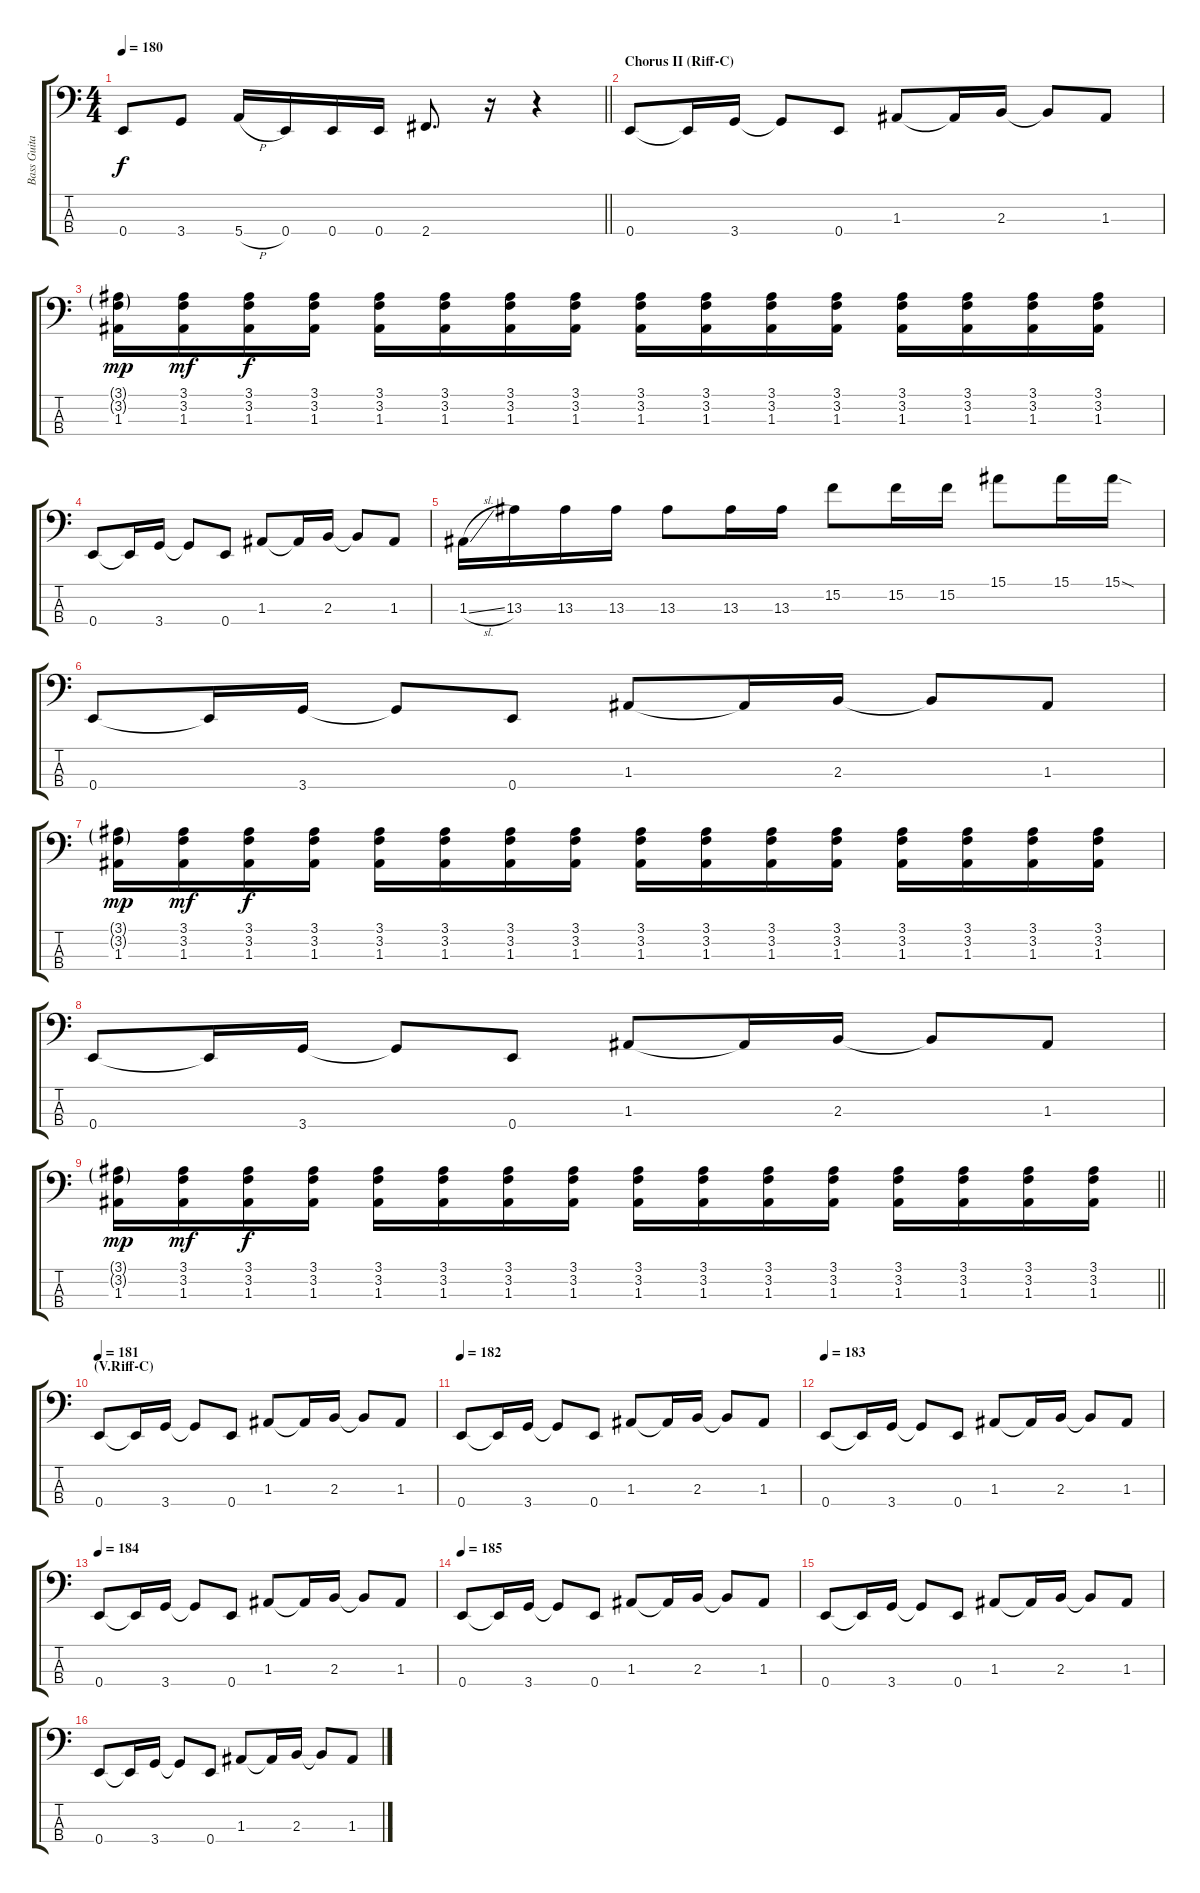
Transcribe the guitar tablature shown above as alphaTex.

\track ("Bass Guitar" "Bass Guita") {instrument electricbassfinger}
\staff {score tabs}
\tuning (G2 D2 A1 E1) {hide}
\ts (4 4)
\tempo 180
\clef f4
\barLineRight lightlight
\ks c
0.4.8{dy f} 3.4.8 5.4{h}.16 0.4.16 0.4.16 0.4.16 2.4.8{d} r.16 r.4 |
\section ("" "Chorus II (Riff-C)")
0.4.8 0.4{t}.16 3.4.16 3.4{t}.8 0.4.8 1.3.8 1.3{t}.16 2.3.16 2.3{t}.8 1.3.8 |
(3.1{g} 3.2{g} 1.3).16{dy mp} (3.1 3.2 1.3).16{dy mf} (3.1 3.2 1.3).16{dy f} (3.1 3.2 1.3).16 (3.1 3.2 1.3).16 (3.1 3.2 1.3).16 (3.1 3.2 1.3).16 (3.1 3.2 1.3).16 (3.1 3.2 1.3).16 (3.1 3.2 1.3).16 (3.1 3.2 1.3).16 (3.1 3.2 1.3).16 (3.1 3.2 1.3).16 (3.1 3.2 1.3).16 (3.1 3.2 1.3).16 (3.1 3.2 1.3).16 |
0.4.8 0.4{t}.16 3.4.16 3.4{t}.8 0.4.8 1.3.8 1.3{t}.16 2.3.16 2.3{t}.8 1.3.8 |
1.3{sl}.16 13.3.16 13.3.16 13.3.16 13.3.8 13.3.16 13.3.16 15.2.8 15.2.16 15.2.16 15.1.8 15.1.16 15.1{sod}.16 |
0.4.8 0.4{t}.16 3.4.16 3.4{t}.8 0.4.8 1.3.8 1.3{t}.16 2.3.16 2.3{t}.8 1.3.8 |
(3.1{g} 3.2{g} 1.3).16{dy mp} (3.1 3.2 1.3).16{dy mf} (3.1 3.2 1.3).16{dy f} (3.1 3.2 1.3).16 (3.1 3.2 1.3).16 (3.1 3.2 1.3).16 (3.1 3.2 1.3).16 (3.1 3.2 1.3).16 (3.1 3.2 1.3).16 (3.1 3.2 1.3).16 (3.1 3.2 1.3).16 (3.1 3.2 1.3).16 (3.1 3.2 1.3).16 (3.1 3.2 1.3).16 (3.1 3.2 1.3).16 (3.1 3.2 1.3).16 |
0.4.8 0.4{t}.16 3.4.16 3.4{t}.8 0.4.8 1.3.8 1.3{t}.16 2.3.16 2.3{t}.8 1.3.8 |
\barLineRight lightlight
(3.1{g} 3.2{g} 1.3).16{dy mp} (3.1 3.2 1.3).16{dy mf} (3.1 3.2 1.3).16{dy f} (3.1 3.2 1.3).16 (3.1 3.2 1.3).16 (3.1 3.2 1.3).16 (3.1 3.2 1.3).16 (3.1 3.2 1.3).16 (3.1 3.2 1.3).16 (3.1 3.2 1.3).16 (3.1 3.2 1.3).16 (3.1 3.2 1.3).16 (3.1 3.2 1.3).16 (3.1 3.2 1.3).16 (3.1 3.2 1.3).16 (3.1 3.2 1.3).16 |
\section ("" "(V.Riff-C)")
\tempo 181
0.4.8 0.4{t}.16 3.4.16 3.4{t}.8 0.4.8 1.3.8 1.3{t}.16 2.3.16 2.3{t}.8 1.3.8 |
\tempo 182
0.4.8 0.4{t}.16 3.4.16 3.4{t}.8 0.4.8 1.3.8 1.3{t}.16 2.3.16 2.3{t}.8 1.3.8 |
\tempo 183
0.4.8 0.4{t}.16 3.4.16 3.4{t}.8 0.4.8 1.3.8 1.3{t}.16 2.3.16 2.3{t}.8 1.3.8 |
\tempo 184
0.4.8 0.4{t}.16 3.4.16 3.4{t}.8 0.4.8 1.3.8 1.3{t}.16 2.3.16 2.3{t}.8 1.3.8 |
\tempo 185
0.4.8 0.4{t}.16 3.4.16 3.4{t}.8 0.4.8 1.3.8 1.3{t}.16 2.3.16 2.3{t}.8 1.3.8 |
0.4.8 0.4{t}.16 3.4.16 3.4{t}.8 0.4.8 1.3.8 1.3{t}.16 2.3.16 2.3{t}.8 1.3.8 |
0.4.8 0.4{t}.16 3.4.16 3.4{t}.8 0.4.8 1.3.8 1.3{t}.16 2.3.16 2.3{t}.8 1.3.8
